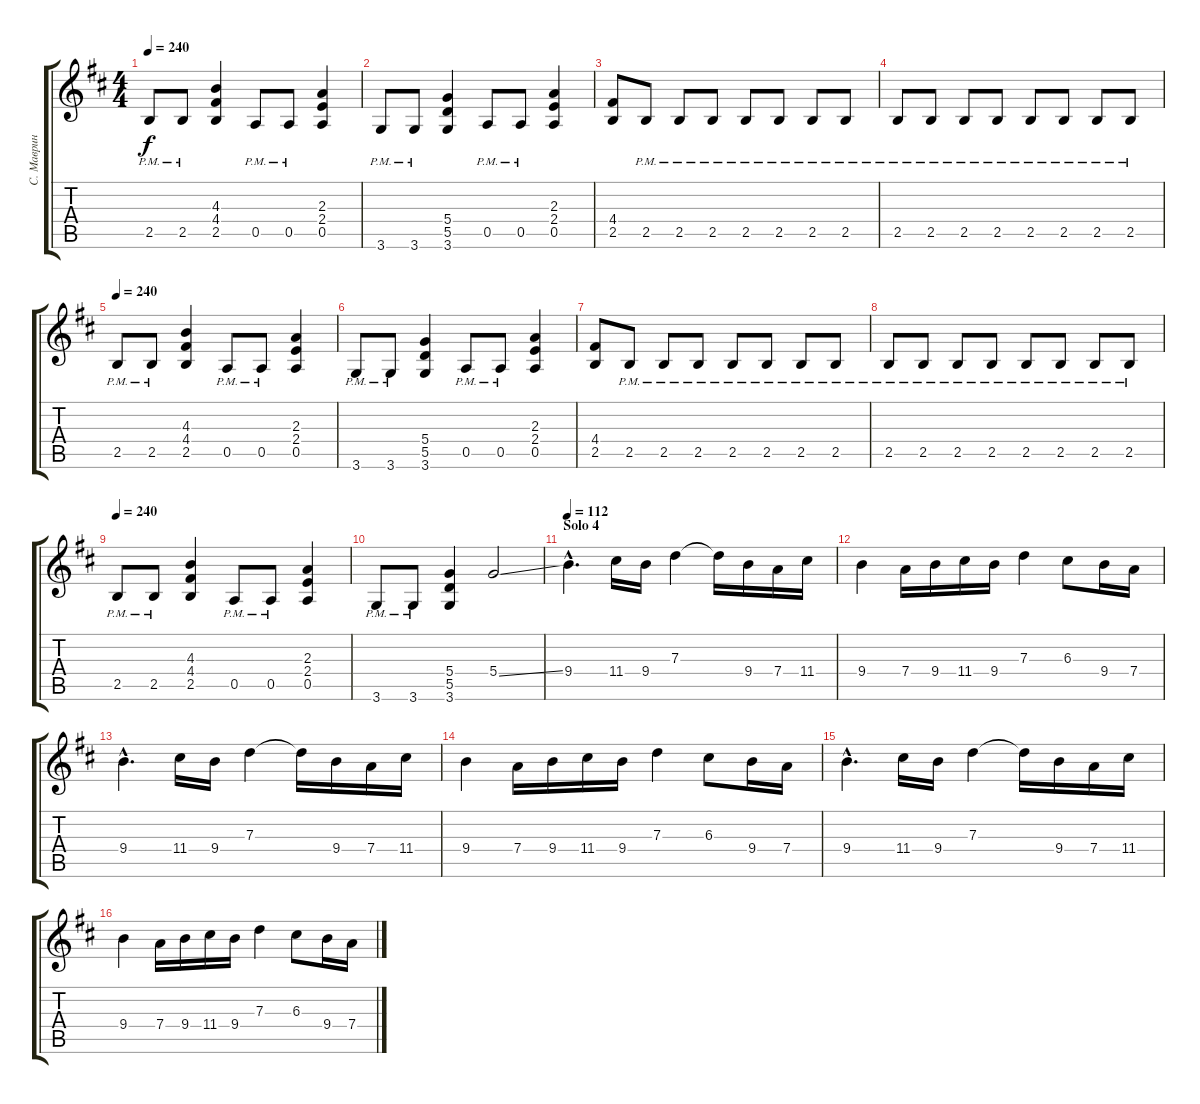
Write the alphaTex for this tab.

\track ("С. Маврин" "С. Маврин") {instrument overdrivenguitar}
\staff {score tabs}
\tuning (E4 B3 G3 D3 A2 E2) {hide}
\ts (4 4)
\tempo 240
\clef g2
\ks d
2.5{pm}.8{dy f} 2.5{pm}.8 (4.3 4.4 2.5).4 0.5{pm}.8 0.5{pm}.8 (2.3 2.4 0.5).4 |
3.6{pm}.8 3.6{pm}.8 (5.4 5.5 3.6).4 0.5{pm}.8 0.5{pm}.8 (2.3 2.4 0.5).4 |
(4.4 2.5).8 2.5{pm}.8 2.5{pm}.8 2.5{pm}.8 2.5{pm}.8 2.5{pm}.8 2.5{pm}.8 2.5{pm}.8 |
2.5{pm}.8 2.5{pm}.8 2.5{pm}.8 2.5{pm}.8 2.5{pm}.8 2.5{pm}.8 2.5{pm}.8 2.5{pm}.8 |
\tempo 240
2.5{pm}.8 2.5{pm}.8 (4.3 4.4 2.5).4 0.5{pm}.8 0.5{pm}.8 (2.3 2.4 0.5).4 |
3.6{pm}.8 3.6{pm}.8 (5.4 5.5 3.6).4 0.5{pm}.8 0.5{pm}.8 (2.3 2.4 0.5).4 |
(4.4 2.5).8 2.5{pm}.8 2.5{pm}.8 2.5{pm}.8 2.5{pm}.8 2.5{pm}.8 2.5{pm}.8 2.5{pm}.8 |
2.5{pm}.8 2.5{pm}.8 2.5{pm}.8 2.5{pm}.8 2.5{pm}.8 2.5{pm}.8 2.5{pm}.8 2.5{pm}.8 |
\tempo 240
2.5{pm}.8 2.5{pm}.8 (4.3 4.4 2.5).4 0.5{pm}.8 0.5{pm}.8 (2.3 2.4 0.5).4 |
3.6{pm}.8 3.6{pm}.8 (5.4 5.5 3.6).4 5.4{ss}.2 |
\section ("" "Solo 4")
\tempo 112
9.4{hac}.4{d volume 12} 11.4.16 9.4.16 7.3.4 7.3{t}.16 9.4.16 7.4.16 11.4.16 |
9.4.4 7.4.16 9.4.16 11.4.16 9.4.16 7.3.4 6.3.8 9.4.16 7.4.16 |
9.4{hac}.4{d} 11.4.16 9.4.16 7.3.4 7.3{t}.16 9.4.16 7.4.16 11.4.16 |
9.4.4 7.4.16 9.4.16 11.4.16 9.4.16 7.3.4 6.3.8 9.4.16 7.4.16 |
9.4{hac}.4{d} 11.4.16 9.4.16 7.3.4 7.3{t}.16 9.4.16 7.4.16 11.4.16 |
9.4.4 7.4.16 9.4.16 11.4.16 9.4.16 7.3.4 6.3.8 9.4.16 7.4.16
